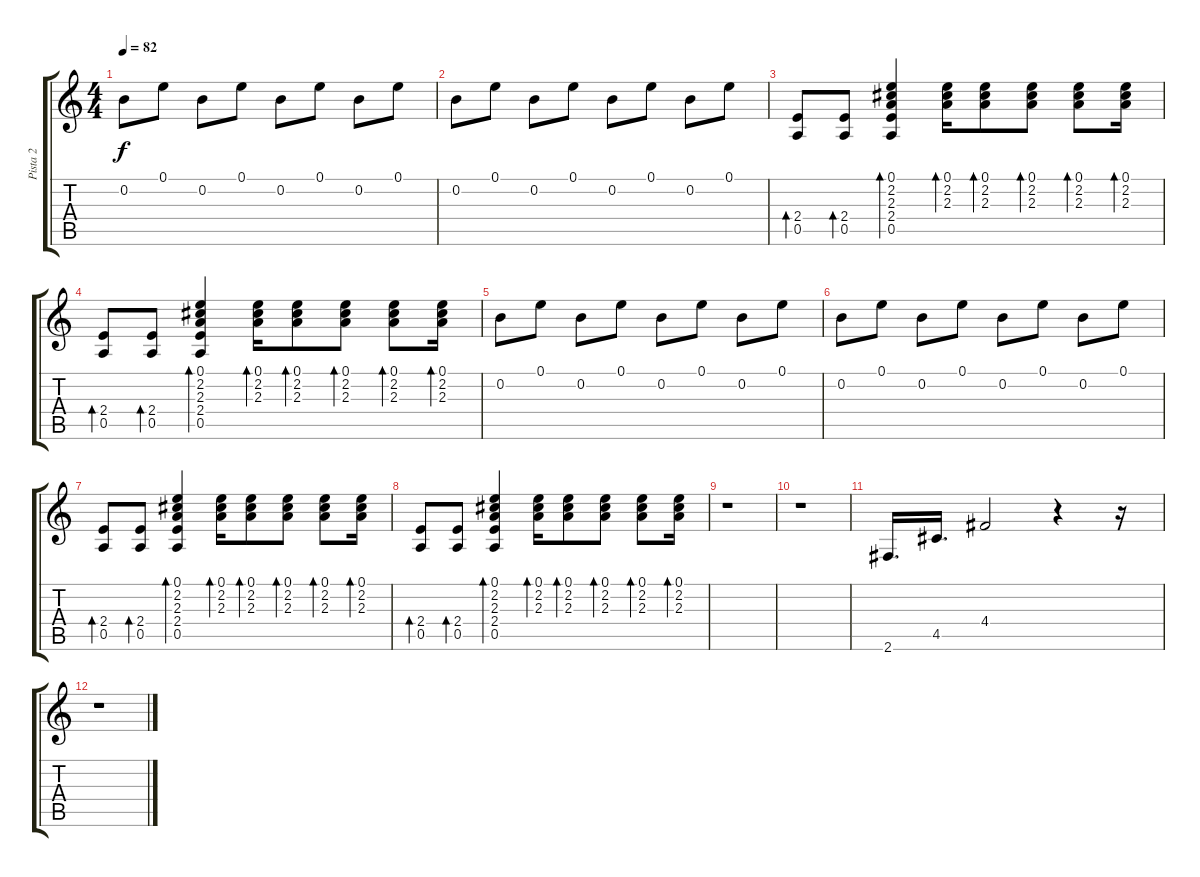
\track ("Pista 2" "Pista 2") {instrument acousticguitarsteel}
\staff {score tabs}
\tuning (E4 B3 G3 D3 A2 E2) {hide}
\ts (4 4)
\tempo 82
\clef g2
\ks c
0.2.8{dy f} 0.1.8 0.2.8 0.1.8 0.2.8 0.1.8 0.2.8 0.1.8 |
0.2.8 0.1.8 0.2.8 0.1.8 0.2.8 0.1.8 0.2.8 0.1.8 |
(2.4 0.5).8{bd 60} (2.4 0.5).8{bd 60} (0.1 2.2 2.3 2.4 0.5).4{bd 60} (0.1 2.2 2.3).16{bd 60} (0.1 2.2 2.3).8{bd 60} (0.1 2.2 2.3).8{bd 60} (0.1 2.2 2.3).8{bd 60} (0.1 2.2 2.3).16{bd 60} |
(2.4 0.5).8{bd 60} (2.4 0.5).8{bd 60} (0.1 2.2 2.3 2.4 0.5).4{bd 60} (0.1 2.2 2.3).16{bd 60} (0.1 2.2 2.3).8{bd 60} (0.1 2.2 2.3).8{bd 60} (0.1 2.2 2.3).8{bd 60} (0.1 2.2 2.3).16{bd 60} |
0.2.8 0.1.8 0.2.8 0.1.8 0.2.8 0.1.8 0.2.8 0.1.8 |
0.2.8 0.1.8 0.2.8 0.1.8 0.2.8 0.1.8 0.2.8 0.1.8 |
(2.4 0.5).8{bd 60} (2.4 0.5).8{bd 60} (0.1 2.2 2.3 2.4 0.5).4{bd 60} (0.1 2.2 2.3).16{bd 60} (0.1 2.2 2.3).8{bd 60} (0.1 2.2 2.3).8{bd 60} (0.1 2.2 2.3).8{bd 60} (0.1 2.2 2.3).16{bd 60} |
(2.4 0.5).8{bd 60} (2.4 0.5).8{bd 60} (0.1 2.2 2.3 2.4 0.5).4{bd 60} (0.1 2.2 2.3).16{bd 60} (0.1 2.2 2.3).8{bd 60} (0.1 2.2 2.3).8{bd 60} (0.1 2.2 2.3).8{bd 60} (0.1 2.2 2.3).16{bd 60} |
r.1 |
r.1 |
2.6.16{d} 4.5.16{d} 4.4.2 r.4 r.16 |
r.1
